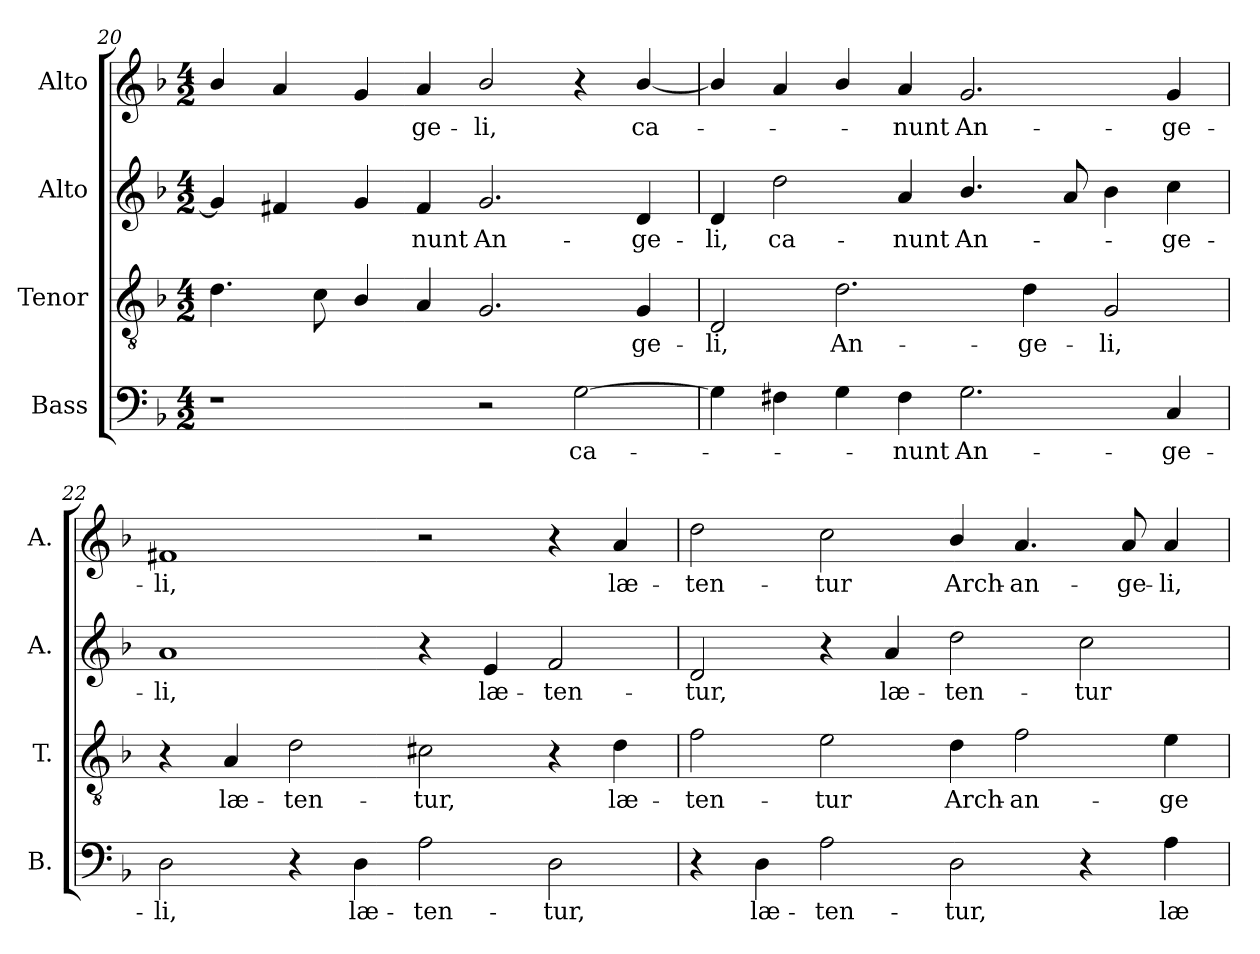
**kern	**text	**kern	**text	**kern	**text	**kern	**text
*part4	*part4	*part3	*part3	*part2	*part2	*part1	*part1
*staff4	*staff4	*staff3	*staff3	*staff2	*staff2	*staff1	*staff1
*I"Bass	*	*I"Tenor	*	*I"Alto	*	*I"Alto	*
*I'B.	*	*I'T.	*	*I'A.	*	*I'A.	*
*clefF4	*	*clefGv2	*	*clefG2	*	*clefG2	*
*	*	*ITrd7c12	*	*	*	*	*
*k[b-]	*	*k[b-]	*	*k[b-]	*	*k[b-]	*
*F:	*	*F:	*	*F:	*	*F:	*
*M4/2	*	*M4/2	*	*M4/2	*	*M4/2	*
=20	=20	=20	=20	=20	=20	=20	=20
1r	.	4.Di\	.	4gi/]	.	4b-i/	.
.	.	.	.	4f#Xi/	.	4ai/	.
.	.	8Ci\	.	.	.	.	.
.	.	4BB-i/	.	4gi/	.	4gi/	.
!	!	!	!	!	!LO:LY:b:color=#000000	!	!
!	!	!	!	!	!	!	!LO:LY:b:color=#000000
.	.	4AAi/	.	4f#i/	-nunt	4ai/	-ge-
!	!	!	!	!	!LO:LY:b:color=#000000	!	!
!	!	!	!	!	!	!	!LO:LY:b:color=#000000
2r	.	2.GGi/	.	2.gi/	An-	2b-i/	-li,
!	!LO:LY:b:color=#000000	!	!	!	!	!	!
[2Gi\	ca-	.	.	.	.	4r	.
!	!	!	!LO:LY:b:color=#000000	!	!	!	!
!	!	!	!	!	!LO:LY:b:color=#000000	!	!
!	!	!	!	!	!	!	!LO:LY:b:color=#000000
.	.	4GGi/	-ge-	4di/	-ge-	[4b-i/	ca-
=21	=21	=21	=21	=21	=21	=21	=21
!	!	!	!LO:LY:b:color=#000000	!	!	!	!
!	!	!	!	!	!LO:LY:b:color=#000000	!	!
4Gi\]	.	2DDi/	-li,	4di/	-li,	4b-i/]	.
!	!	!	!	!	!LO:LY:b:color=#000000	!	!
4F#Xi\	.	.	.	2ddi\	ca-	4ai/	.
!	!	!	!LO:LY:b:color=#000000	!	!	!	!
4Gi\	.	2.Di\	An-	.	.	4b-i/	.
!	!LO:LY:b:color=#000000	!	!	!	!	!	!
!	!	!	!	!	!LO:LY:b:color=#000000	!	!
!	!	!	!	!	!	!	!LO:LY:b:color=#000000
4F#i\	-nunt	.	.	4ai/	-nunt	4ai/	-nunt
!	!LO:LY:b:color=#000000	!	!	!	!	!	!
!	!	!	!	!	!LO:LY:b:color=#000000	!	!
!	!	!	!	!	!	!	!LO:LY:b:color=#000000
2.Gi\	An-	.	.	4.b-i/	An-	2.gi/	An-
!	!	!	!LO:LY:b:color=#000000	!	!	!	!
.	.	4Di\	-ge-	.	.	.	.
.	.	.	.	8ai/	.	.	.
!	!	!	!LO:LY:b:color=#000000	!	!	!	!
.	.	2GGi/	-li,	4b-i\	.	.	.
!	!LO:LY:b:color=#000000	!	!	!	!	!	!
!	!	!	!	!	!LO:LY:b:color=#000000	!	!
!	!	!	!	!	!	!	!LO:LY:b:color=#000000
4Ci/	-ge-	.	.	4cci\	-ge-	4gi/	-ge-
=22	=22	=22	=22	=22	=22	=22	=22
!	!LO:LY:b:color=#000000	!	!	!	!	!	!
!	!	!	!	!	!LO:LY:b:color=#000000	!	!
!	!	!	!	!	!	!	!LO:LY:b:color=#000000
2Di\	-li,	4r	.	1ai	-li,	1f#Xi	-li,
!	!	!	!LO:LY:b:color=#000000	!	!	!	!
.	.	4AAi/	læ-	.	.	.	.
!	!	!	!LO:LY:b:color=#000000	!	!	!	!
4r	.	2Di\	-ten-	.	.	.	.
!	!LO:LY:b:color=#000000	!	!	!	!	!	!
4Di\	læ-	.	.	.	.	.	.
!	!LO:LY:b:color=#000000	!	!	!	!	!	!
!	!	!	!LO:LY:b:color=#000000	!	!	!	!
2Ai\	-ten-	2C#Xi\	-tur,	4r	.	2r	.
!	!	!	!	!	!LO:LY:b:color=#000000	!	!
.	.	.	.	4ei/	læ-	.	.
!	!LO:LY:b:color=#000000	!	!	!	!	!	!
!	!	!	!	!	!LO:LY:b:color=#000000	!	!
2Di\	-tur,	4r	.	2fi/	-ten-	4r	.
!	!	!	!LO:LY:b:color=#000000	!	!	!	!
!	!	!	!	!	!	!	!LO:LY:b:color=#000000
.	.	4Di\	læ-	.	.	4ai/	læ-
!!LO:LB:g=z
=23	=23	=23	=23	=23	=23	=23	=23
!	!	!	!LO:LY:b:color=#000000	!	!	!	!
!	!	!	!	!	!LO:LY:b:color=#000000	!	!
!	!	!	!	!	!	!	!LO:LY:b:color=#000000
4r	.	2Fi\	-ten-	2di/	-tur,	2ddi\	-ten-
!	!LO:LY:b:color=#000000	!	!	!	!	!	!
4Di\	læ-	.	.	.	.	.	.
!	!LO:LY:b:color=#000000	!	!	!	!	!	!
!	!	!	!LO:LY:b:color=#000000	!	!	!	!
!	!	!	!	!	!	!	!LO:LY:b:color=#000000
2Ai\	-ten-	2Ei\	-tur	4r	.	2cci\	-tur
!	!	!	!	!	!LO:LY:b:color=#000000	!	!
.	.	.	.	4ai/	læ-	.	.
!	!LO:LY:b:color=#000000	!	!	!	!	!	!
!	!	!	!LO:LY:b:color=#000000	!	!	!	!
!	!	!	!	!	!LO:LY:b:color=#000000	!	!
!	!	!	!	!	!	!	!LO:LY:b:color=#000000
2Di\	-tur,	4Di\	Arch-	2ddi\	-ten-	4b-i/	Arch-
!	!	!	!LO:LY:b:color=#000000	!	!	!	!
!	!	!	!	!	!	!	!LO:LY:b:color=#000000
.	.	2Fi\	-an-	.	.	4.ai/	-an-
!	!	!	!	!	!LO:LY:b:color=#000000	!	!
4r	.	.	.	2cci\	-tur	.	.
!	!	!	!	!	!	!	!LO:LY:b:color=#000000
.	.	.	.	.	.	8ai/	-ge-
!	!LO:LY:b:color=#000000	!	!	!	!	!	!
!	!	!	!LO:LY:b:color=#000000	!	!	!	!
!	!	!	!	!	!	!	!LO:LY:b:color=#000000
4Ai\	læ-	4Ei\	-ge-	.	.	4ai/	-li,
=	=	=	=	=	=	=	=
*-	*-	*-	*-	*-	*-	*-	*-
